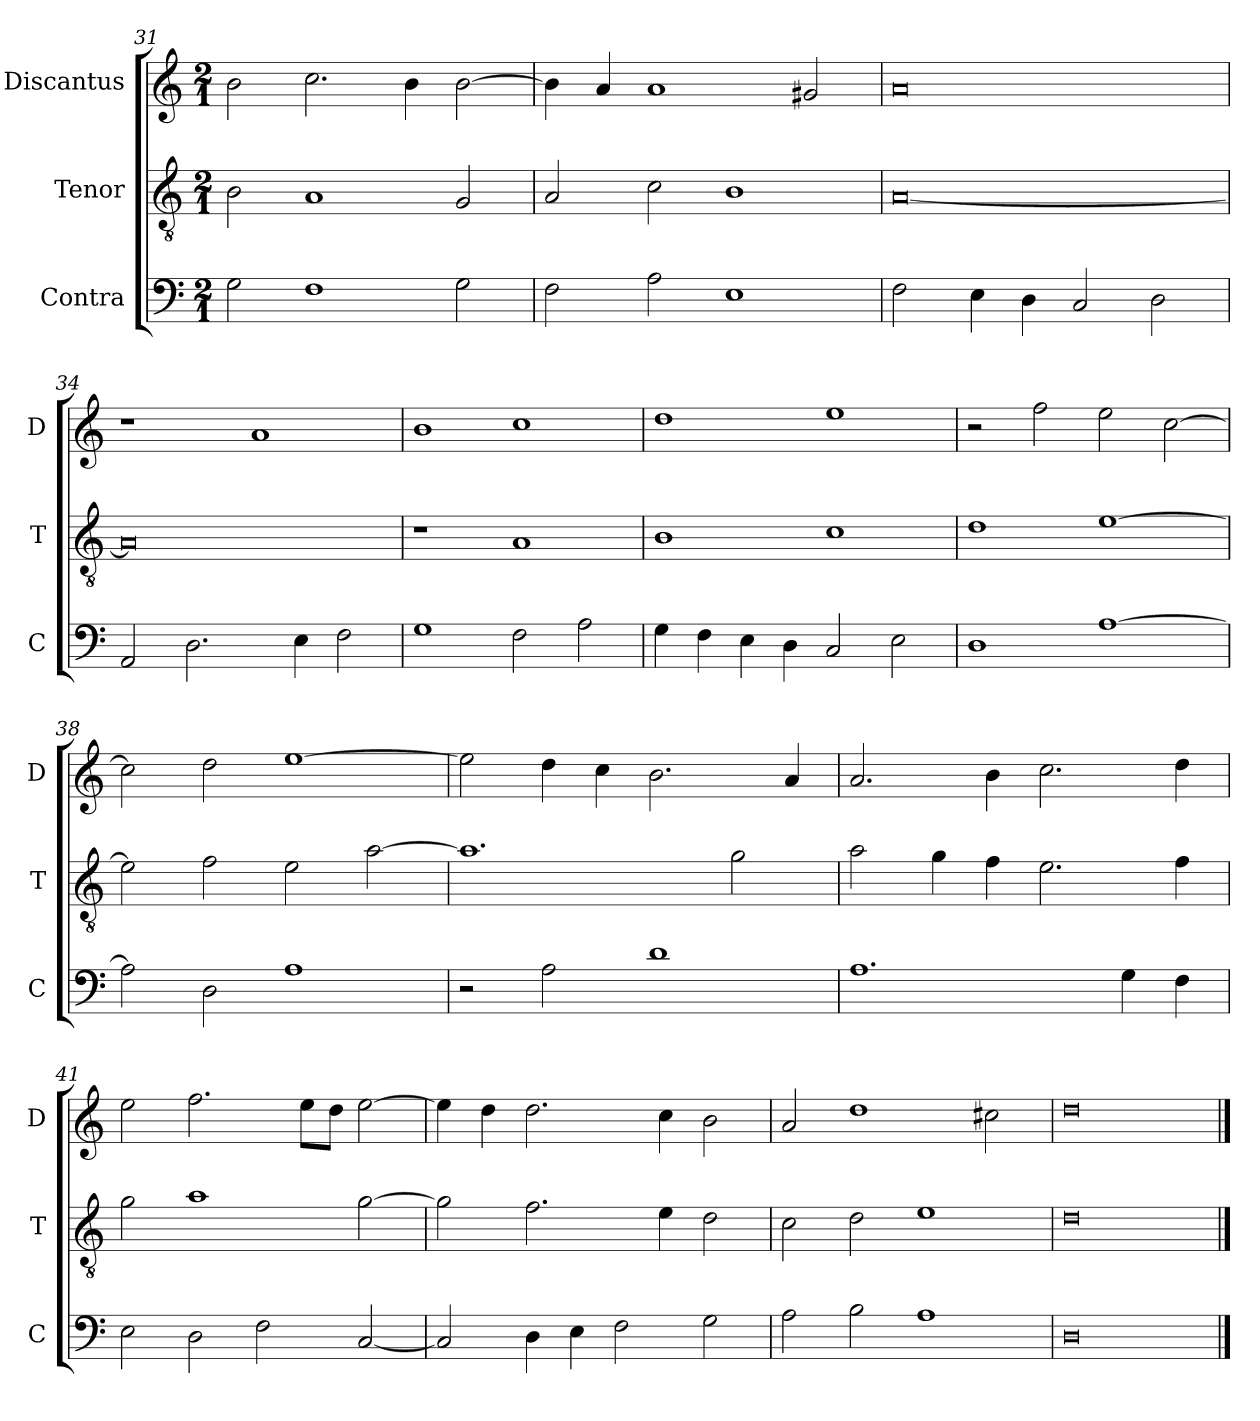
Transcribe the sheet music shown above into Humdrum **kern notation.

**kern	**kern	**kern
*part3	*part2	*part1
*staff3	*staff2	*staff1
*I"Contra	*I"Tenor	*I"Discantus
*I'C	*I'T	*I'D
*clefF4	*clefGv2	*clefG2
*k[]	*k[]	*k[]
*M2/1	*M2/1	*M2/1
=31	=31	=31
2G	2B	2b
1F	1A	2.cc
.	.	4b
2G	2G	[2b
=32	=32	=32
2F	2A	4b]
.	.	4a
2A	2c	1a
1E	1B	.
.	.	2g#X
=33	=33	=33
2F	[0A	0a
4E	.	.
4D	.	.
2C	.	.
2D	.	.
=34	=34	=34
2AA	0A]	1r
2.D	.	.
.	.	1a
4E	.	.
2F	.	.
=35	=35	=35
1G	1r	1b
2F	1A	1cc
2A	.	.
=36	=36	=36
4G	1B	1dd
4F	.	.
4E	.	.
4D	.	.
2C	1c	1ee
2E	.	.
=37	=37	=37
1D	1d	2r
.	.	2ff
[1A	[1e	2ee
.	.	[2cc
=38	=38	=38
2A]	2e]	2cc]
2D	2f	2dd
1A	2e	[1ee
.	[2a	.
=39	=39	=39
2r	1.a]	2ee]
2A	.	4dd
.	.	4cc
1d	.	2.b
.	2g	.
.	.	4a
=40	=40	=40
1.A	2a	2.a
.	4g	.
.	4f	4b
.	2.e	2.cc
4G	.	.
4F	4f	4dd
=41	=41	=41
2E	2g	2ee
2D	1a	2.ff
2F	.	.
.	.	8eeL
.	.	8ddJ
[2C	[2g	[2ee
=42	=42	=42
2C]	2g]	4ee]
.	.	4dd
4D	2.f	2.dd
4E	.	.
2F	.	.
.	4e	4cc
2G	2d	2b
=43	=43	=43
2A	2c	2a
2B	2d	1dd
1A	1e	.
.	.	2cc#X
=44	=44	=44
0D	0d	0dd
==	==	==
*-	*-	*-
